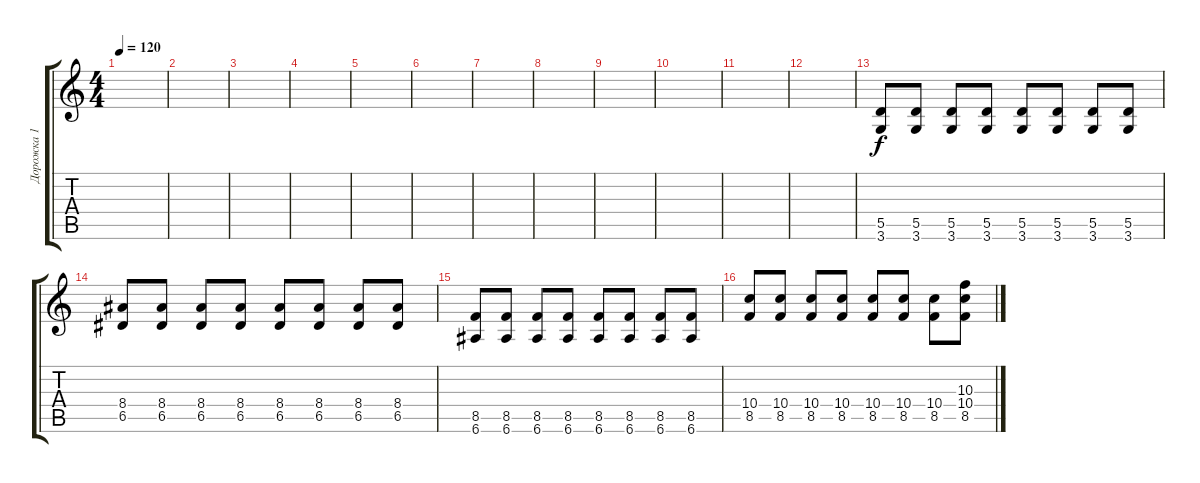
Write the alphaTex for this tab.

\track ("Дорожка 1" "Дорожка 1") {instrument overdrivenguitar}
\staff {score tabs}
\tuning (E4 B3 G3 D3 A2 E2) {hide}
\ts (4 4)
\tempo 120
\clef g2
\ks c
|
|
|
|
|
|
|
|
|
|
|
|
(5.5 3.6).8 (5.5 3.6).8 (5.5 3.6).8 (5.5 3.6).8 (5.5 3.6).8 (5.5 3.6).8 (5.5 3.6).8 (5.5 3.6).8 |
(8.4 6.5).8 (8.4 6.5).8 (8.4 6.5).8 (8.4 6.5).8 (8.4 6.5).8 (8.4 6.5).8 (8.4 6.5).8 (8.4 6.5).8 |
(8.5 6.6).8 (8.5 6.6).8 (8.5 6.6).8 (8.5 6.6).8 (8.5 6.6).8 (8.5 6.6).8 (8.5 6.6).8 (8.5 6.6).8 |
(10.4 8.5).8 (10.4 8.5).8 (10.4 8.5).8 (10.4 8.5).8 (10.4 8.5).8 (10.4 8.5).8 (10.4 8.5).8 (10.3 10.4 8.5).8
